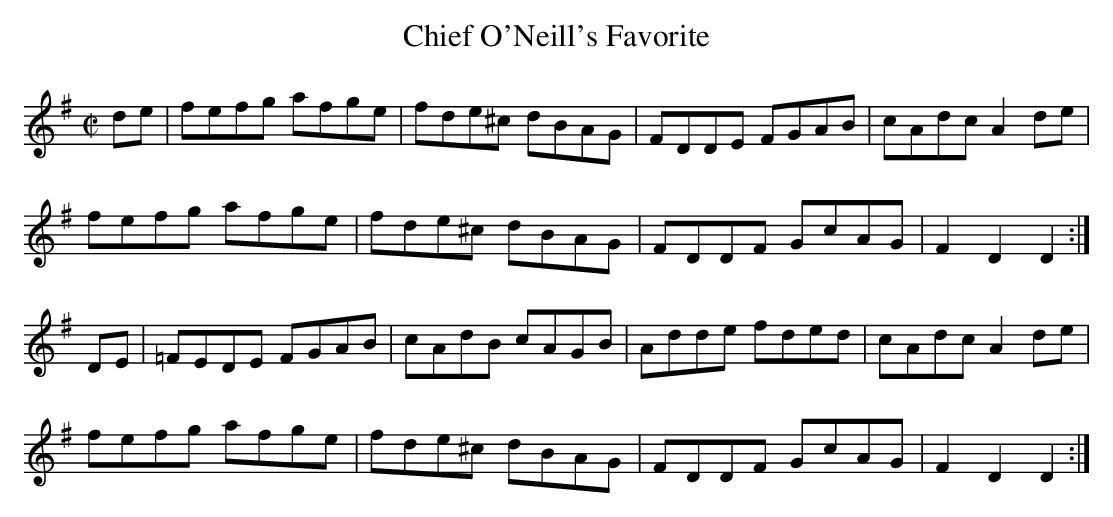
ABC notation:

X:1
T:Chief O'Neill's Favorite
M:C|
L:1/8
K:D Mixolydian
de|fefg afge|fde^c dBAG|FDDE FGAB|cAdc A2de|!
fefg afge|fde^c dBAG|FDDF GcAG|F2D2 D2:|!
DE|=FEDE FGAB|cAdB cAGB|Adde fded|cAdc A2de|!
fefg afge|fde^c dBAG|FDDF GcAG|F2D2 D2:|!
